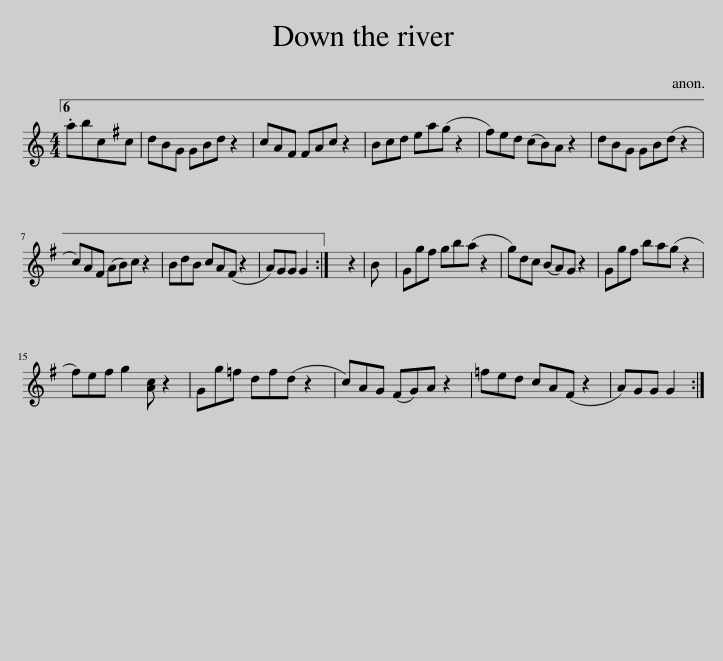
X:1
L:1/8
M:4/4
I:linebreak $
K:C
V:1 treble
V:1
 .abcc | dBG GBd z2 | cA^F FAc z2 | Bcd ea(g z2 | ^f)ed (cB)A z2 | %5
 dBG GB(d z2 |$ c)A^F (AB)c z2 | BdB cA(^F z2 | A)GG G2 :| x8 | %10
 B | Gg^f gb(a z2 | g)dc (BA)G z2 | Gg^f ba(g z2 |$ ^f)ef g2 [Ac] z2 | %15
 Gg=f df(d z2 | c)AG (^FG)A z2 | =fed cA(^F z2 | A)GG G2 :| %19
